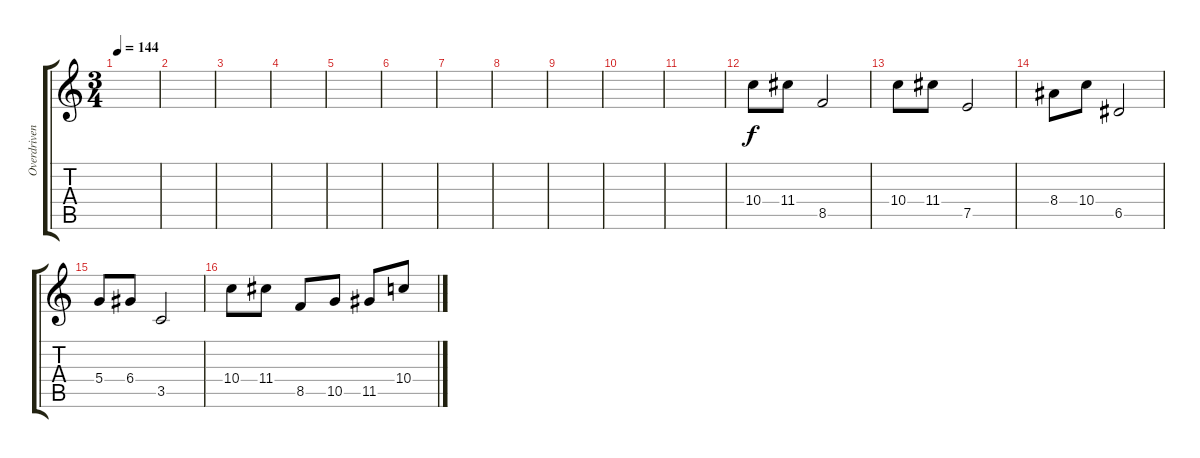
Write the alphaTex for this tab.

\track ("Overdriven Guitar" "Overdriven") {instrument overdrivenguitar}
\staff {score tabs}
\tuning (E4 B3 G3 D3 A2 E2) {hide}
\ts (3 4)
\tempo 144
\clef g2
\ks c
|
|
|
|
|
|
|
|
|
|
|
10.4.8 11.4.8 8.5.2 |
10.4.8 11.4.8 7.5.2 |
8.4.8 10.4.8 6.5.2 |
5.4.8 6.4.8 3.5.2 |
10.4.8 11.4.8 8.5.8 10.5.8 11.5.8 10.4.8
